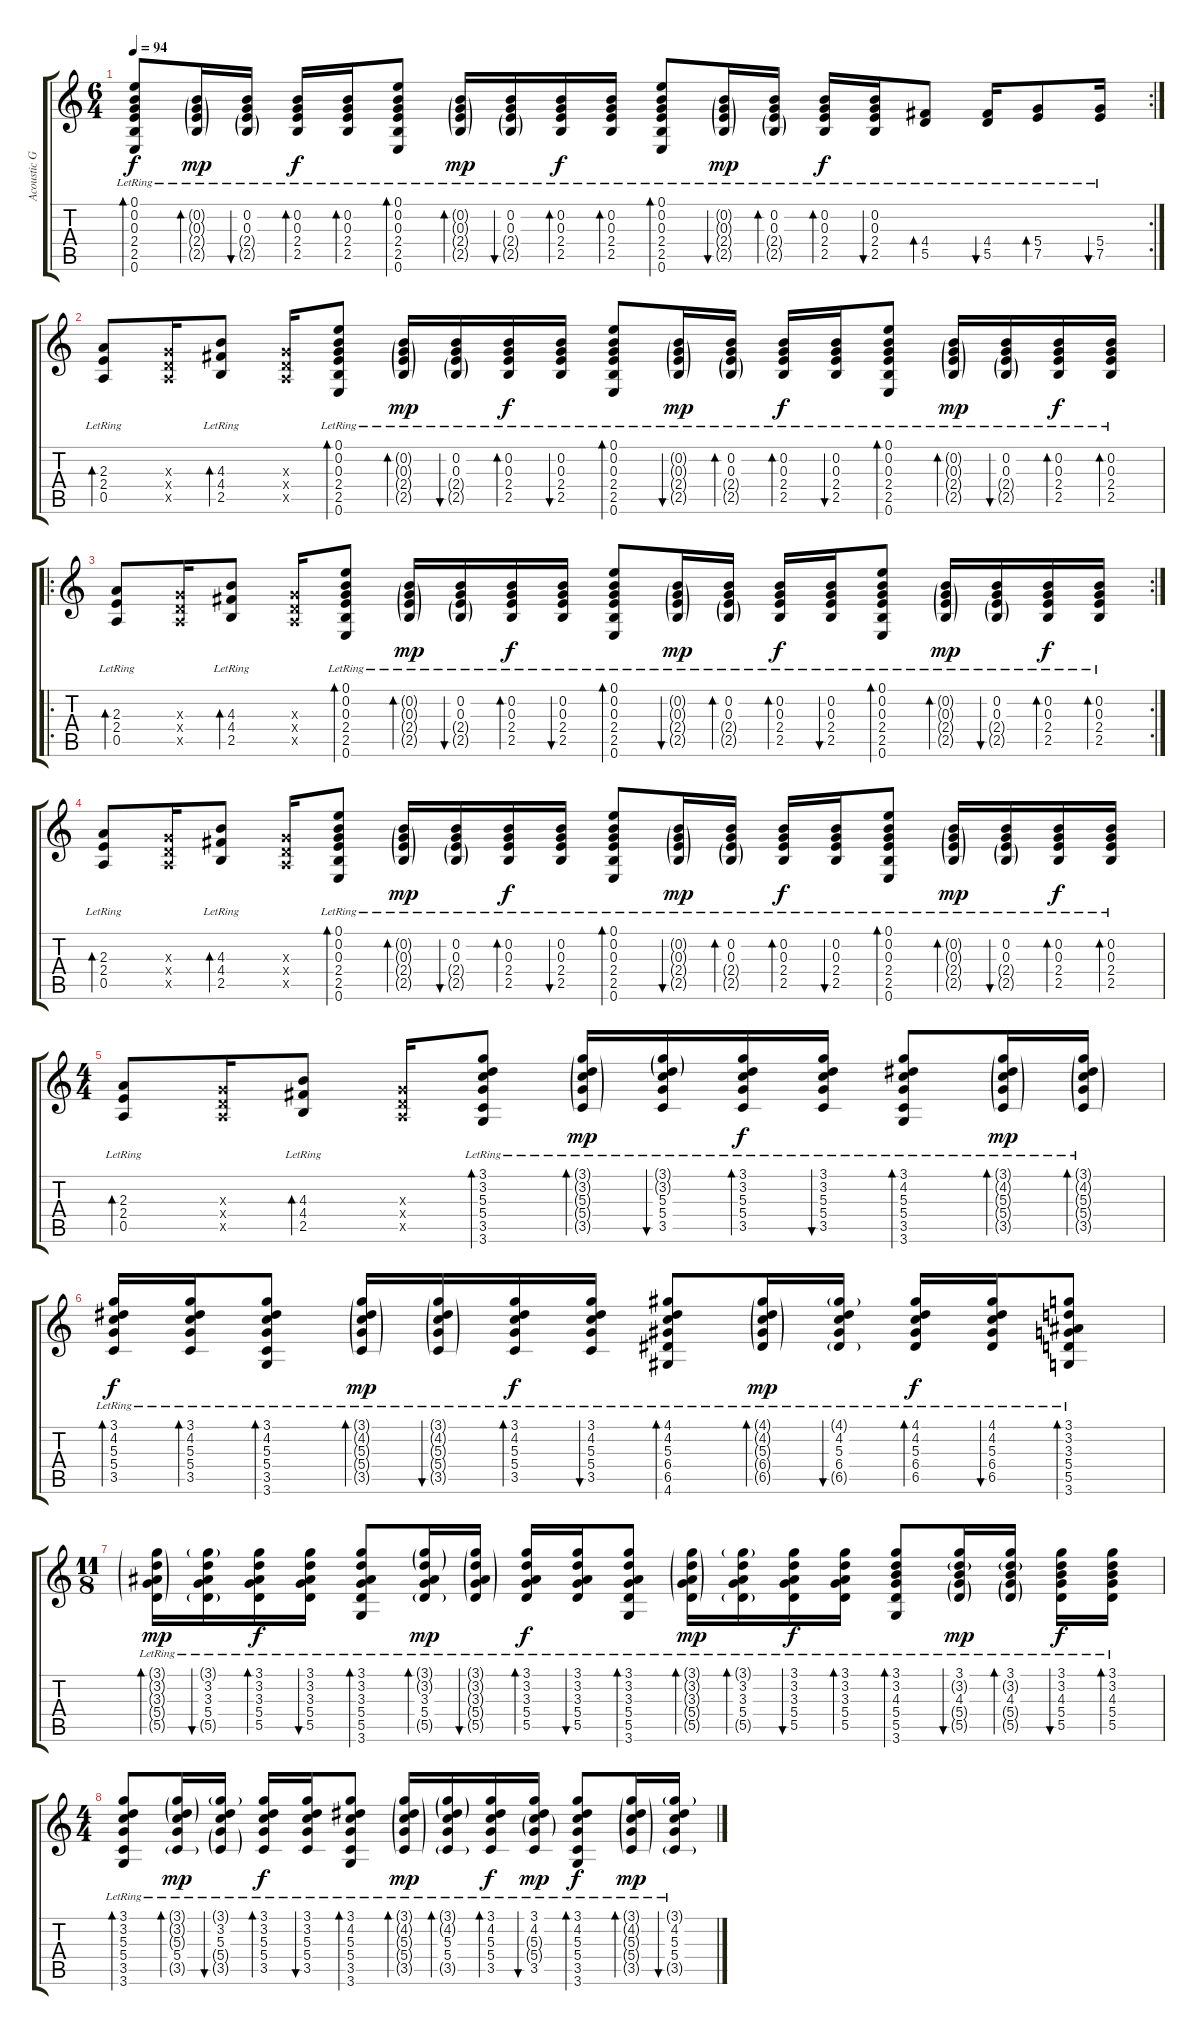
\track ("Acoustic Guitar" "Acoustic G") {instrument acousticguitarsteel}
\staff {score tabs}
\tuning (E4 B3 G3 D3 A2 E2) {hide}
\rc 2
\ts (6 4)
\tempo 94
\clef g2
\ks c
(0.1{lr} 0.2{lr} 0.3{lr} 2.4{lr} 2.5{lr} 0.6{lr}).8{bd 30 dy f} (0.2{g lr} 0.3{g lr} 2.4{g lr} 2.5{g lr}).16{bd 60 dy mp} (0.2{lr} 0.3{lr} 2.4{g lr} 2.5{g lr}).16{bu 60} (0.2{lr} 0.3{lr} 2.4{lr} 2.5{lr}).16{bd 60 dy f} (0.2{lr} 0.3{lr} 2.4{lr} 2.5{lr}).16{bd 60} (0.1{lr} 0.2{lr} 0.3{lr} 2.4{lr} 2.5{lr} 0.6{lr}).8{bd 60} (0.2{g lr} 0.3{g lr} 2.4{g lr} 2.5{g lr}).16{bd 60 dy mp} (0.2{lr} 0.3{lr} 2.4{g lr} 2.5{g lr}).16{bu 60} (0.2{lr} 0.3{lr} 2.4{lr} 2.5{lr}).16{bd 60 dy f} (0.2{lr} 0.3{lr} 2.4{lr} 2.5{lr}).16{bd 60} (0.1{lr} 0.2{lr} 0.3{lr} 2.4{lr} 2.5{lr} 0.6{lr}).8{bd 60} (0.2{g lr} 0.3{g lr} 2.4{g lr} 2.5{g lr}).16{bu 60 dy mp} (0.2{lr} 0.3{lr} 2.4{g lr} 2.5{g lr}).16{bd 60} (0.2 0.3{lr} 2.4{lr} 2.5{lr}).16{bd 60 dy f} (0.2{lr} 0.3{lr} 2.4{lr} 2.5{lr}).16{bu 60} (4.4{lr} 5.5).8{bd 60} (4.4{lr} 5.5{lr}).16{bu 60} (5.4{lr} 7.5{lr}).8{bd 60} (5.4{lr} 7.5{lr}).16{bu 60} |
(2.3{lr} 2.4{lr} 0.5{lr}).8{bd 60} (0.3{x} 0.4{x} 0.5{x}).16 (4.3{lr} 4.4{lr} 2.5{lr}).8{bd 60} (0.3{x} 0.4{x} 0.5{x}).16 (0.1{lr} 0.2{lr} 0.3{lr} 2.4{lr} 2.5{lr} 0.6{lr}).8{bd 60} (0.2{g lr} 0.3{g lr} 2.4{g lr} 2.5{g lr}).16{bd 60 dy mp} (0.2{lr} 0.3{lr} 2.4{g lr} 2.5{g lr}).16{bu 60} (0.2{lr} 0.3{lr} 2.4{lr} 2.5{lr}).16{bd 60 dy f} (0.2{lr} 0.3{lr} 2.4{lr} 2.5{lr}).16{bu 60} (0.1{lr} 0.2{lr} 0.3{lr} 2.4 2.5{lr} 0.6{lr}).8{bd 60} (0.2{g lr} 0.3{g lr} 2.4{g lr} 2.5{g lr}).16{bu 60 dy mp} (0.2{lr} 0.3{lr} 2.4{g lr} 2.5{g lr}).16{bd 60} (0.2{lr} 0.3{lr} 2.4{lr} 2.5{lr}).16{bd 60 dy f} (0.2{lr} 0.3{lr} 2.4{lr} 2.5{lr}).16{bu 60} (0.1{lr} 0.2{lr} 0.3{lr} 2.4{lr} 2.5{lr} 0.6).8{bd 60} (0.2{g lr} 0.3{g lr} 2.4{g} 2.5{g lr}).16{bd 60 dy mp} (0.2{lr} 0.3{lr} 2.4{g lr} 2.5{g lr}).16{bu 60} (0.2{lr} 0.3{lr} 2.4{lr} 2.5{lr}).16{bd 60 dy f} (0.2{lr} 0.3{lr} 2.4{lr} 2.5{lr}).16{bd 60} |
\ro
\rc 2
(2.3{lr} 2.4{lr} 0.5{lr}).8{bd 60} (0.3{x} 0.4{x} 0.5{x}).16 (4.3{lr} 4.4{lr} 2.5{lr}).8{bd 60} (0.3{x} 0.4{x} 0.5{x}).16 (0.1{lr} 0.2{lr} 0.3{lr} 2.4{lr} 2.5{lr} 0.6{lr}).8{bd 60} (0.2{g lr} 0.3{g lr} 2.4{g lr} 2.5{g lr}).16{bd 60 dy mp} (0.2{lr} 0.3{lr} 2.4{g lr} 2.5{g lr}).16{bu 60} (0.2{lr} 0.3{lr} 2.4{lr} 2.5{lr}).16{bd 60 dy f} (0.2{lr} 0.3{lr} 2.4{lr} 2.5{lr}).16{bu 60} (0.1{lr} 0.2{lr} 0.3{lr} 2.4 2.5{lr} 0.6{lr}).8{bd 60} (0.2{g lr} 0.3{g lr} 2.4{g lr} 2.5{g lr}).16{bu 60 dy mp} (0.2{lr} 0.3{lr} 2.4{g lr} 2.5{g lr}).16{bd 60} (0.2{lr} 0.3{lr} 2.4{lr} 2.5{lr}).16{bd 60 dy f} (0.2{lr} 0.3{lr} 2.4{lr} 2.5{lr}).16{bu 60} (0.1{lr} 0.2{lr} 0.3{lr} 2.4{lr} 2.5{lr} 0.6).8{bd 60} (0.2{g lr} 0.3{g lr} 2.4{g} 2.5{g lr}).16{bd 60 dy mp} (0.2{lr} 0.3{lr} 2.4{g lr} 2.5{g lr}).16{bu 60} (0.2{lr} 0.3{lr} 2.4{lr} 2.5{lr}).16{bd 60 dy f} (0.2{lr} 0.3{lr} 2.4{lr} 2.5{lr}).16{bd 60} |
(2.3{lr} 2.4{lr} 0.5{lr}).8{bd 60} (0.3{x} 0.4{x} 0.5{x}).16 (4.3{lr} 4.4{lr} 2.5{lr}).8{bd 60} (0.3{x} 0.4{x} 0.5{x}).16 (0.1{lr} 0.2{lr} 0.3{lr} 2.4{lr} 2.5{lr} 0.6{lr}).8{bd 60} (0.2{g lr} 0.3{g lr} 2.4{g lr} 2.5{g lr}).16{bd 60 dy mp} (0.2{lr} 0.3{lr} 2.4{g lr} 2.5{g lr}).16{bu 60} (0.2{lr} 0.3{lr} 2.4{lr} 2.5{lr}).16{bd 60 dy f} (0.2{lr} 0.3{lr} 2.4{lr} 2.5{lr}).16{bu 60} (0.1{lr} 0.2{lr} 0.3{lr} 2.4 2.5{lr} 0.6{lr}).8{bd 60} (0.2{g lr} 0.3{g lr} 2.4{g lr} 2.5{g lr}).16{bu 60 dy mp} (0.2{lr} 0.3{lr} 2.4{g lr} 2.5{g lr}).16{bd 60} (0.2{lr} 0.3{lr} 2.4{lr} 2.5{lr}).16{bd 60 dy f} (0.2{lr} 0.3{lr} 2.4{lr} 2.5{lr}).16{bu 60} (0.1{lr} 0.2{lr} 0.3{lr} 2.4{lr} 2.5{lr} 0.6).8{bd 60} (0.2{g lr} 0.3{g lr} 2.4{g} 2.5{g lr}).16{bd 60 dy mp} (0.2{lr} 0.3{lr} 2.4{g lr} 2.5{g lr}).16{bu 60} (0.2{lr} 0.3{lr} 2.4{lr} 2.5{lr}).16{bd 60 dy f} (0.2{lr} 0.3{lr} 2.4{lr} 2.5{lr}).16{bd 60} |
\ts (4 4)
(2.3{lr} 2.4{lr} 0.5{lr}).8{bd 60} (0.3{x} 0.4{x} 0.5{x}).16 (4.3{lr} 4.4{lr} 2.5{lr}).8{bd 60} (0.3{x} 0.4{x} 0.5{x}).16 (3.1{lr} 3.2{lr} 5.3{lr} 5.4{lr} 3.5{lr} 3.6{lr}).8{bd 60} (3.1{g lr} 3.2{g lr} 5.3{g lr} 5.4{g lr} 3.5{g lr}).16{bd 60 dy mp} (3.1{g lr} 3.2{g lr} 5.3{lr} 5.4{lr} 3.5{lr}).16{bu 60} (3.1{lr} 3.2{lr} 5.3{lr} 5.4{lr} 3.5{lr}).16{bd 60 dy f} (3.1{lr} 3.2 5.3 5.4 3.5).16{bu 60} (3.1{lr} 4.2{lr} 5.3{lr} 5.4 3.5{lr} 3.6{lr}).8{bd 60} (3.1{g} 4.2{g lr} 5.3{g lr} 5.4{g lr} 3.5{g lr}).16{bd 240 dy mp} (3.1{g} 4.2{g lr} 5.3{g lr} 5.4{g lr} 3.5{g lr}).16{bd 60} |
(3.1{lr} 4.2{lr} 5.3{lr} 5.4{lr} 3.5{lr}).16{bd 60 dy f} (3.1{lr} 4.2{lr} 5.3{lr} 5.4{lr} 3.5{lr}).16{bd 60} (3.1{lr} 4.2{lr} 5.3{lr} 5.4{lr} 3.5{lr} 3.6{lr}).8{bd 60} (3.1{g lr} 4.2{g lr} 5.3{g lr} 5.4{g lr} 3.5{g lr}).16{bd 60 dy mp} (3.1{g lr} 4.2{g lr} 5.3{g lr} 5.4{g lr} 3.5{g lr}).16{bu 60} (3.1{lr} 4.2{lr} 5.3{lr} 5.4{lr} 3.5{lr}).16{bd 60 dy f} (3.1{lr} 4.2{lr} 5.3{lr} 5.4{lr} 3.5{lr}).16{bu 60} (4.1{lr} 4.2{lr} 5.3{lr} 6.4{lr} 6.5{lr} 4.6{lr}).8{bd 60} (4.1{g lr} 4.2{g lr} 5.3{g lr} 6.4{g lr} 6.5{g lr}).16{bd 60 dy mp} (4.1{g lr} 4.2{lr} 5.3{lr} 6.4{lr} 6.5{g lr}).16{bu 60} (4.1{lr} 4.2{lr} 5.3{lr} 6.4{lr} 6.5{lr}).16{bd 60 dy f} (4.1{lr} 4.2{lr} 5.3{lr} 6.4{lr} 6.5{lr}).16{bu 60} (3.1{lr} 3.2{lr} 3.3{lr} 5.4{lr} 5.5{lr} 3.6{lr}).8{bd 60} |
\ts (11 8)
(3.1{g lr} 3.2{g lr} 3.3{g lr} 5.4{g lr} 5.5{g lr}).16{bd 60 dy mp} (3.1{g lr} 3.2{lr} 3.3{lr} 5.4{lr} 5.5{g lr}).16{bu 60} (3.1{lr} 3.2{lr} 3.3{lr} 5.4{lr} 5.5{lr}).16{bd 60 dy f} (3.1{lr} 3.2{lr} 3.3{lr} 5.4{lr} 5.5{lr}).16{bu 60} (3.1{lr} 3.2{lr} 3.3{lr} 5.4{lr} 5.5{lr} 3.6{lr}).8{bd 60} (3.1{g lr} 3.2{g lr} 3.3{lr} 5.4{lr} 5.5{g lr}).16{bd 60 dy mp} (3.1{g lr} 3.2{g lr} 3.3{g lr} 5.4{g lr} 5.5{g lr}).16{bu 60} (3.1{lr} 3.2{lr} 3.3{lr} 5.4{lr} 5.5{lr}).16{bd 60 dy f} (3.1{lr} 3.2{lr} 3.3{lr} 5.4{lr} 5.5{lr}).16{bu 60} (3.1{lr} 3.2{lr} 3.3{lr} 5.4{lr} 5.5{lr} 3.6{lr}).8{bd 60} (3.1{g lr} 3.2{g lr} 3.3{g lr} 5.4{g lr} 5.5{g lr}).16{bd 60 dy mp} (3.1{g lr} 3.2{lr} 3.3{lr} 5.4{lr} 5.5{g lr}).16{bd 60} (3.1{lr} 3.2{lr} 3.3{lr} 5.4{lr} 5.5{lr}).16{bu 60 dy f} (3.1{lr} 3.2{lr} 3.3{lr} 5.4{lr} 5.5{lr}).16{bd 60} (3.1{lr} 3.2{lr} 4.3{lr} 5.4{lr} 5.5{lr} 3.6{lr}).8{bd 60} (3.1{lr} 3.2{g lr} 4.3{lr} 5.4{g lr} 5.5{g lr}).16{bu 60 dy mp} (3.1{lr} 3.2{g lr} 4.3{lr} 5.4{g lr} 5.5{g lr}).16{bd 60} (3.1 3.2{lr} 4.3{lr} 5.4{lr} 5.5{lr}).16{bu 60 dy f} (3.1{lr} 3.2{lr} 4.3{lr} 5.4{lr} 5.5{lr}).16{bd 60} |
\ts (4 4)
(3.1{lr} 3.2{lr} 5.3{lr} 5.4{lr} 3.5{lr} 3.6{lr}).8{bd 60} (3.1{g lr} 3.2{g lr} 5.3{g lr} 5.4{lr} 3.5{g lr}).16{bd 60 dy mp} (3.1{g lr} 3.2{lr} 5.3{lr} 5.4{g lr} 3.5{g lr}).16{bu 60} (3.1{lr} 3.2{lr} 5.3{lr} 5.4{lr} 3.5{lr}).16{bd 60 dy f} (3.1{lr} 3.2 5.3 5.4 3.5).16{bu 60} (3.1{lr} 4.2{lr} 5.3{lr} 5.4 3.5{lr} 3.6{lr}).8{bd 60} (3.1{g} 4.2{g lr} 5.3{g lr} 5.4{g lr} 3.5{g lr}).16{bd 240 dy mp} (3.1{g} 4.2{g lr} 5.3{lr} 5.4{lr} 3.5{g lr}).16{bd 60} (3.1{lr} 4.2{lr} 5.3{lr} 5.4{lr} 3.5{lr}).16{bd 60 dy f} (3.1{lr} 4.2{lr} 5.3{g lr} 5.4{g lr} 3.5{lr}).16{bu 60 dy mp} (3.1 4.2 5.3{lr} 5.4{lr} 3.5{lr} 3.6{lr}).8{bd 60 dy f} (3.1{g} 4.2{g} 5.3{g lr} 5.4{g lr} 3.5{g lr}).16{bd 60 dy mp} (3.1{g} 4.2 5.3{lr} 5.4{lr} 3.5{g lr}).16{bu 60}
